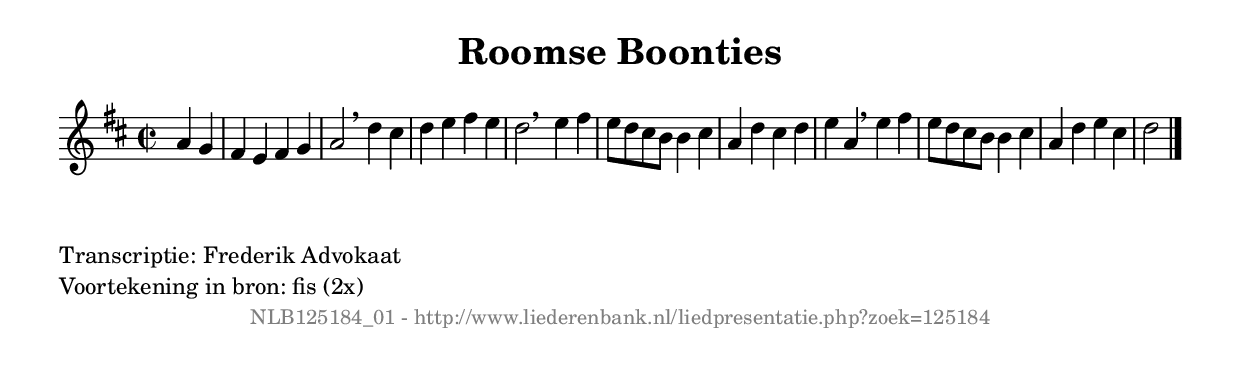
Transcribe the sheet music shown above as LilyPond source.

%
% produced by wce2krn 1.64 (7 June 2014)
%
\version"2.16"
#(append! paper-alist '(("long" . (cons (* 210 mm) (* 2000 mm)))))
#(set-default-paper-size "long")
sb = {\breathe}
mBreak = {\breathe }
bBreak = {\breathe }
x = {\once\override NoteHead #'style = #'cross }
gl=\glissando
itime={\override Staff.TimeSignature #'stencil = ##f }
ficta = {\once\set suggestAccidentals = ##t}
fine = {\once\override Score.RehearsalMark #'self-alignment-X = #1 \mark \markup {\italic{Fine}}}
dc = {\once\override Score.RehearsalMark #'self-alignment-X = #1 \mark \markup {\italic{D.C.}}}
dcf = {\once\override Score.RehearsalMark #'self-alignment-X = #1 \mark \markup {\italic{D.C. al Fine}}}
dcc = {\once\override Score.RehearsalMark #'self-alignment-X = #1 \mark \markup {\italic{D.C. al Coda}}}
ds = {\once\override Score.RehearsalMark #'self-alignment-X = #1 \mark \markup {\italic{D.S.}}}
dsf = {\once\override Score.RehearsalMark #'self-alignment-X = #1 \mark \markup {\italic{D.S. al Fine}}}
dsc = {\once\override Score.RehearsalMark #'self-alignment-X = #1 \mark \markup {\italic{D.S. al Coda}}}
pv = {\set Score.repeatCommands = #'((volta "1"))}
sv = {\set Score.repeatCommands = #'((volta "2"))}
tv = {\set Score.repeatCommands = #'((volta "3"))}
qv = {\set Score.repeatCommands = #'((volta "4"))}
xv = {\set Score.repeatCommands = #'((volta #f))}
\header{ tagline = ""
title = "Roomse Boonties"
}
\score {{
\key d \major
\relative g'
{
\set melismaBusyProperties = #'()
\partial 32*16
\time 2/2
\tempo 4=120
\override Score.MetronomeMark #'transparent = ##t
\override Score.RehearsalMark #'break-visibility = #(vector #t #t #f)
a4 g | fis e fis g a2 \sb d4 cis d e fis e d2 \bar ":|" \bBreak
e4 fis | e8 d cis b b4 cis a d cis d e a, \mBreak
e'4 fis | e8 d cis b b4 cis a d e cis d2 \bar "|."
 }}
 \midi { }
 \layout {
            indent = 0.0\cm
}
}
\markup { \wordwrap-string #" 
Transcriptie: Frederik Advokaat

Voortekening in bron: fis (2x)
"}
\markup { \vspace #0 } \markup { \with-color #grey \fill-line { \center-column { \smaller "NLB125184_01 - http://www.liederenbank.nl/liedpresentatie.php?zoek=125184" } } }
